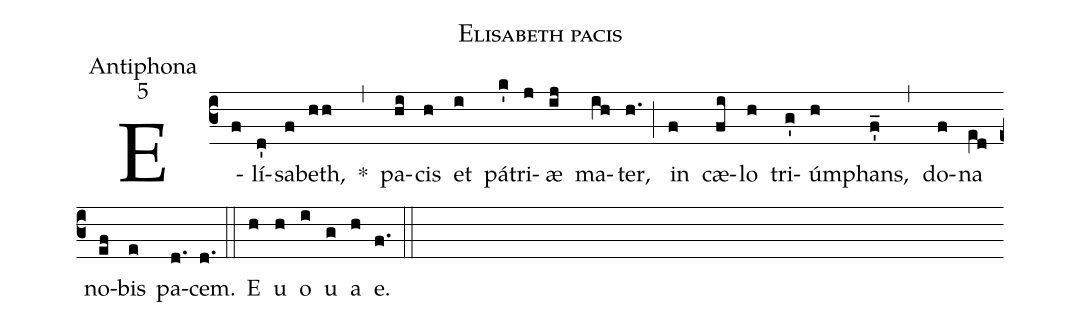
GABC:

name:Elisabeth pacis;
office-part:Antiphona;
mode:5;
%%
(c3) E(f)lí(d')sa(f)beth,(hh) *(,) pa(hi)cis(h) et(i) pá(k')tri(j)æ(ij) ma(ih)ter,(h.) (;) in(f) cæ(fi)lo(h) tri(g')úm(h)phans,(f'_) (,) do(f)na(e[ll:1]d) no(ef)bis(e) pa(d.)cem.(d.) (::) <eu>E(h) u(h) o(i) u(g) a(h) e.</eu>(f.) (::)
